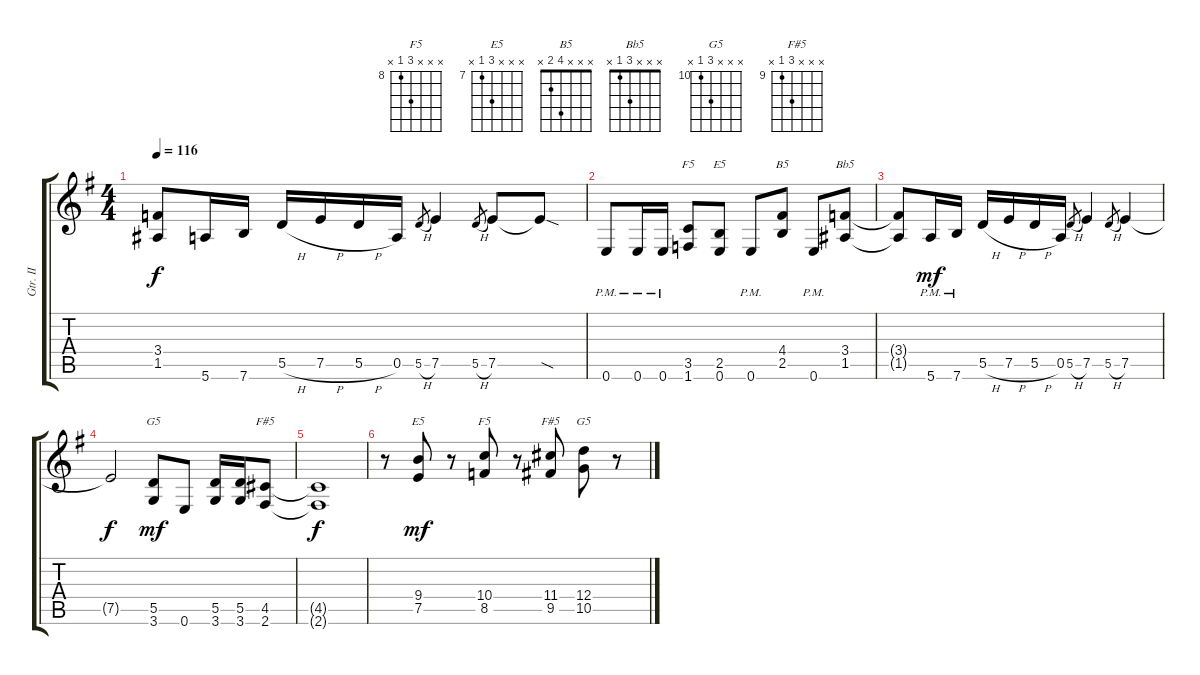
\track ("Gtr. II" "Gtr. II") {instrument distortionguitar}
\staff {score tabs}
\tuning (E4 B3 G3 D3 A2 E2) {hide}
\chord ("F5" x x x x 3 1)
\chord ("E5" x x x x 2 0)
\chord ("B5" x x x 4 2 x)
\chord ("Bb5" x x x 3 1 x)
\chord ("G5" x x x x 5 3)
\chord ("F#5" x x x x 4 2)
\chord ("E5" x x x 9 7 x) {firstfret 7}
\chord ("F5" x x x 10 8 x) {firstfret 8}
\chord ("F#5" x x x 11 9 x) {firstfret 9}
\chord ("G5" x x x 12 10 x) {firstfret 10}
\ts (4 4)
\tempo 116
\clef g2
\ks g
(3.4{t} 1.5{t}).8{dy f} 5.6.16 7.6.16 5.5{h}.16 7.5{h}.16 5.5{h}.16 0.5.16 5.5{h}.8{gr} 7.5.4 5.5{h}.8{gr} 7.5.8 7.5{sod t}.8 |
0.6{pm}.8 0.6{pm}.16 0.6{pm}.16 (3.5 1.6).8{ch "F5"} (2.5 0.6).8{ch "E5"} 0.6{pm}.8 (4.4 2.5).8{ch "B5"} 0.6{pm}.8 (3.4 1.5).8{ch "Bb5"} |
(3.4{t} 1.5{t}).8 5.6{pm}.16{dy mf} 7.6{pm}.16 5.5{h}.16 7.5{h}.16 5.5{h}.16 0.5.16 5.5{h}.8{gr} 7.5.4 5.5{h}.8{gr} 7.5.4 |
7.5{t}.2{dy f} (5.5 3.6).8{ch "G5" dy mf} 0.6.8 (5.5 3.6).16 (5.5 3.6).16 (4.5 2.6).8{ch "F#5"} |
(4.5{t} 2.6{t}).1{dy f} |
r.8 (9.4 7.5).8{ch "E5" dy mf} r.8 (10.4 8.5).8{ch "F5"} r.8 (11.4 9.5).8{ch "F#5"} (12.4 10.5).8{ch "G5"} r.8
